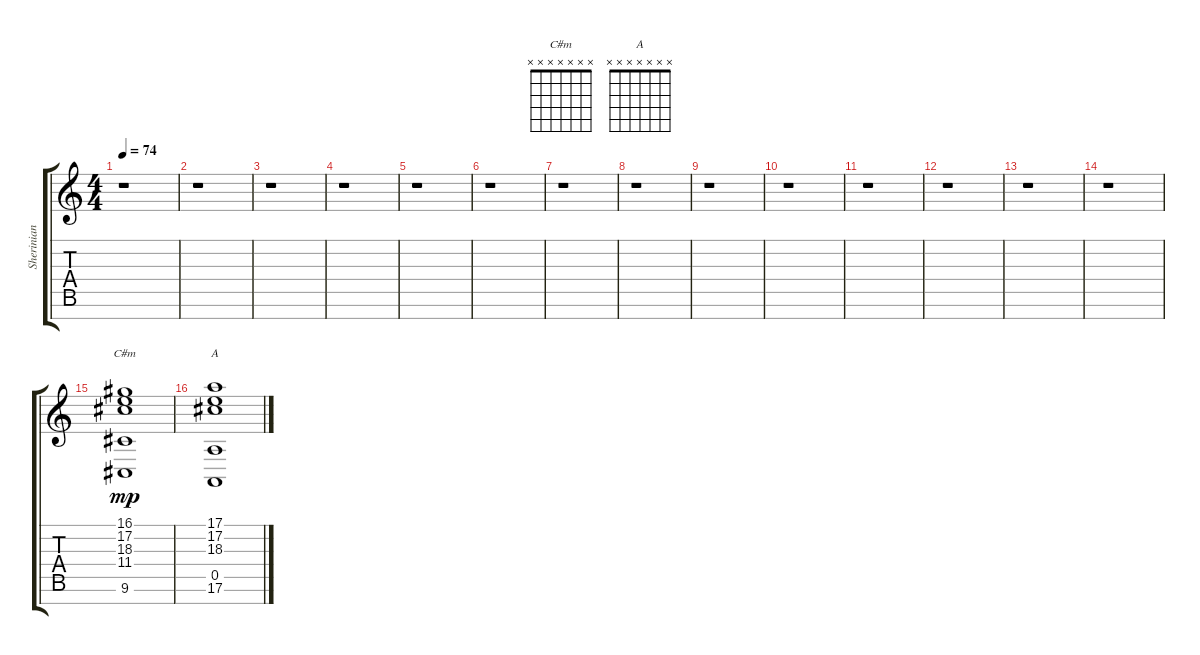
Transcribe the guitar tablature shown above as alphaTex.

\track ("Sherinian Keyboard & Organs" "Sherinian ") {instrument fx3crystal}
\staff {score tabs}
\tuning (E4 B3 G3 D3 A2 E2 B1) {hide}
\chord ("C#m" x x x x x x x) {firstfret 0}
\chord ("A" x x x x x x x) {firstfret 0}
\ts (4 4)
\tempo 74
\clef g2
\ks c
r.1{dy f} |
r.1 |
r.1 |
r.1 |
r.1 |
r.1 |
r.1 |
r.1 |
r.1 |
r.1 |
r.1 |
r.1 |
r.1 |
r.1 |
(16.1 17.2 18.3 11.4 9.6).1{ch "C#m" dy mp} |
(17.1 17.2 18.3 0.5 17.6).1{ch "A"}
